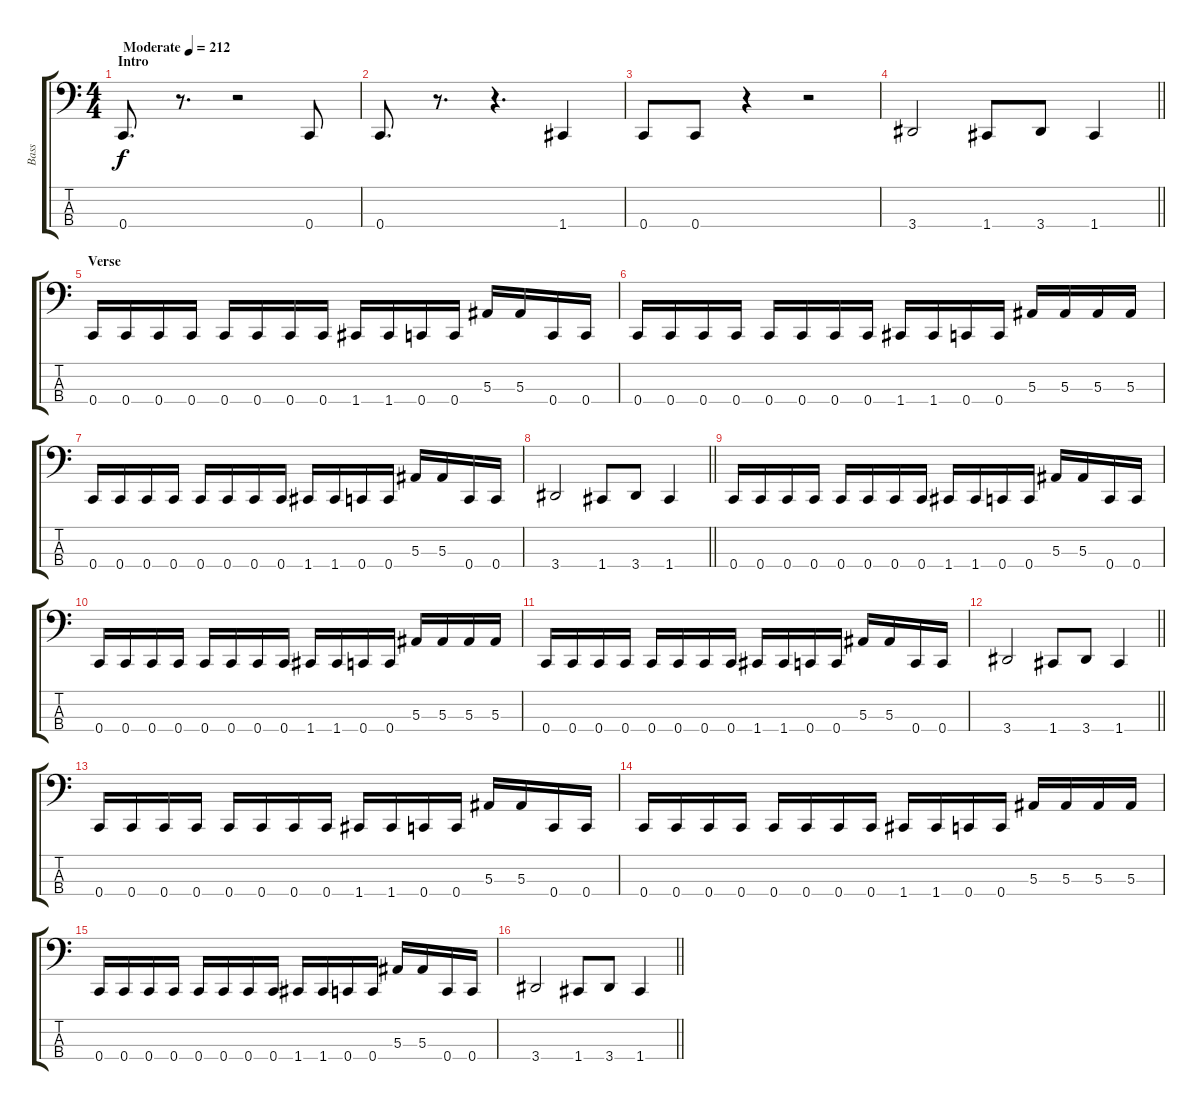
\track ("Bass" "Bass") {instrument electricbassfinger}
\staff {score tabs}
\tuning (Eb2 Bb1 F1 C1) {hide}
\ts (4 4)
\section ("" "Intro")
\tempo (212 "Moderate")
\clef f4
\ks c
0.4.8{d dy f instrument electricbassfinger} r.8{d} r.2 0.4.8 |
0.4.8{d} r.8{d} r.4{d} 1.4.4 |
0.4.8 0.4.8 r.4 r.2 |
\barLineRight lightlight
3.4.2 1.4.8 3.4.8 1.4.4 |
\section ("" "Verse")
0.4.16 0.4.16 0.4.16 0.4.16 0.4.16 0.4.16 0.4.16 0.4.16 1.4.16 1.4.16 0.4.16 0.4.16 5.3.16 5.3.16 0.4.16 0.4.16 |
0.4.16 0.4.16 0.4.16 0.4.16 0.4.16 0.4.16 0.4.16 0.4.16 1.4.16 1.4.16 0.4.16 0.4.16 5.3.16 5.3.16 5.3.16 5.3.16 |
0.4.16 0.4.16 0.4.16 0.4.16 0.4.16 0.4.16 0.4.16 0.4.16 1.4.16 1.4.16 0.4.16 0.4.16 5.3.16 5.3.16 0.4.16 0.4.16 |
\barLineRight lightlight
3.4.2 1.4.8 3.4.8 1.4.4 |
0.4.16 0.4.16 0.4.16 0.4.16 0.4.16 0.4.16 0.4.16 0.4.16 1.4.16 1.4.16 0.4.16 0.4.16 5.3.16 5.3.16 0.4.16 0.4.16 |
0.4.16 0.4.16 0.4.16 0.4.16 0.4.16 0.4.16 0.4.16 0.4.16 1.4.16 1.4.16 0.4.16 0.4.16 5.3.16 5.3.16 5.3.16 5.3.16 |
0.4.16 0.4.16 0.4.16 0.4.16 0.4.16 0.4.16 0.4.16 0.4.16 1.4.16 1.4.16 0.4.16 0.4.16 5.3.16 5.3.16 0.4.16 0.4.16 |
\barLineRight lightlight
3.4.2 1.4.8 3.4.8 1.4.4 |
0.4.16 0.4.16 0.4.16 0.4.16 0.4.16 0.4.16 0.4.16 0.4.16 1.4.16 1.4.16 0.4.16 0.4.16 5.3.16 5.3.16 0.4.16 0.4.16 |
0.4.16 0.4.16 0.4.16 0.4.16 0.4.16 0.4.16 0.4.16 0.4.16 1.4.16 1.4.16 0.4.16 0.4.16 5.3.16 5.3.16 5.3.16 5.3.16 |
0.4.16 0.4.16 0.4.16 0.4.16 0.4.16 0.4.16 0.4.16 0.4.16 1.4.16 1.4.16 0.4.16 0.4.16 5.3.16 5.3.16 0.4.16 0.4.16 |
\barLineRight lightlight
3.4.2 1.4.8 3.4.8 1.4.4
